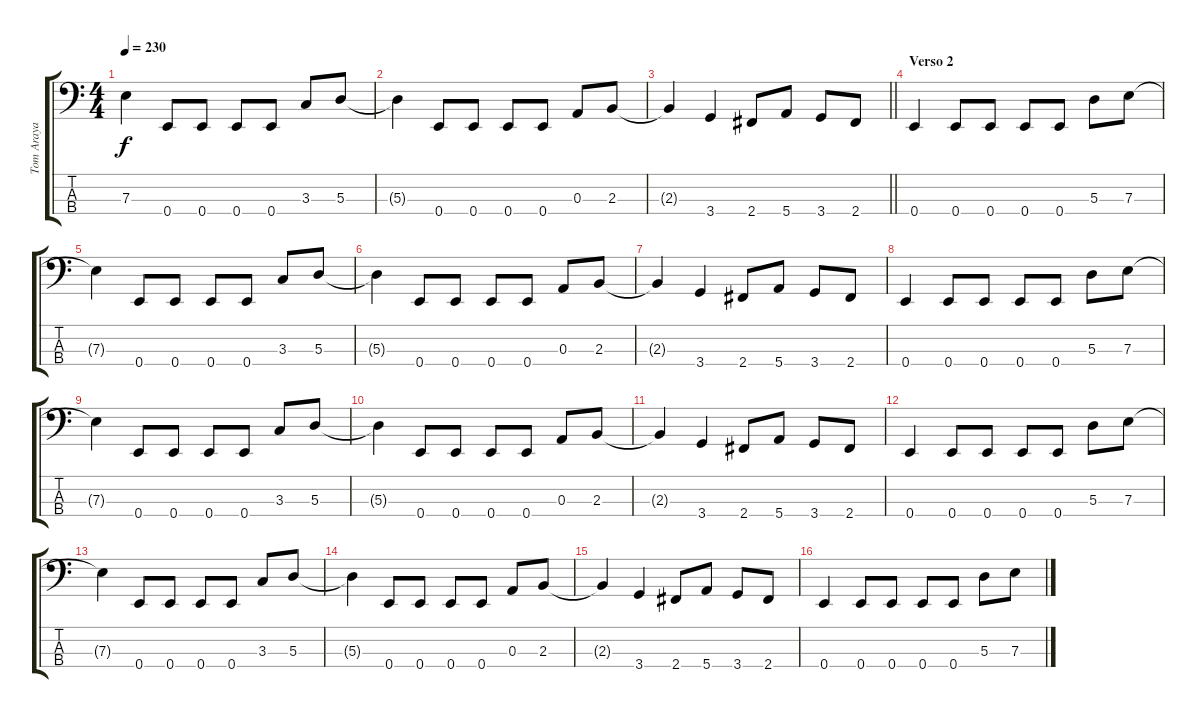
\track ("Tom Araya" "Tom Araya") {instrument electricbassfinger}
\staff {score tabs}
\tuning (G2 D2 A1 E1) {hide}
\ts (4 4)
\tempo 230
\clef f4
\ks c
7.3{t}.4{dy f} 0.4.8 0.4.8 0.4.8 0.4.8 3.3.8 5.3.8 |
5.3{t}.4 0.4.8 0.4.8 0.4.8 0.4.8 0.3.8 2.3.8 |
\barLineRight lightlight
2.3{t}.4 3.4.4 2.4.8 5.4.8 3.4.8 2.4.8 |
\section ("" "Verso 2")
0.4.4 0.4.8 0.4.8 0.4.8 0.4.8 5.3.8 7.3.8 |
7.3{t}.4 0.4.8 0.4.8 0.4.8 0.4.8 3.3.8 5.3.8 |
5.3{t}.4 0.4.8 0.4.8 0.4.8 0.4.8 0.3.8 2.3.8 |
2.3{t}.4 3.4.4 2.4.8 5.4.8 3.4.8 2.4.8 |
0.4.4 0.4.8 0.4.8 0.4.8 0.4.8 5.3.8 7.3.8 |
7.3{t}.4 0.4.8 0.4.8 0.4.8 0.4.8 3.3.8 5.3.8 |
5.3{t}.4 0.4.8 0.4.8 0.4.8 0.4.8 0.3.8 2.3.8 |
2.3{t}.4 3.4.4 2.4.8 5.4.8 3.4.8 2.4.8 |
0.4.4 0.4.8 0.4.8 0.4.8 0.4.8 5.3.8 7.3.8 |
7.3{t}.4 0.4.8 0.4.8 0.4.8 0.4.8 3.3.8 5.3.8 |
5.3{t}.4 0.4.8 0.4.8 0.4.8 0.4.8 0.3.8 2.3.8 |
2.3{t}.4 3.4.4 2.4.8 5.4.8 3.4.8 2.4.8 |
0.4.4 0.4.8 0.4.8 0.4.8 0.4.8 5.3.8 7.3.8
